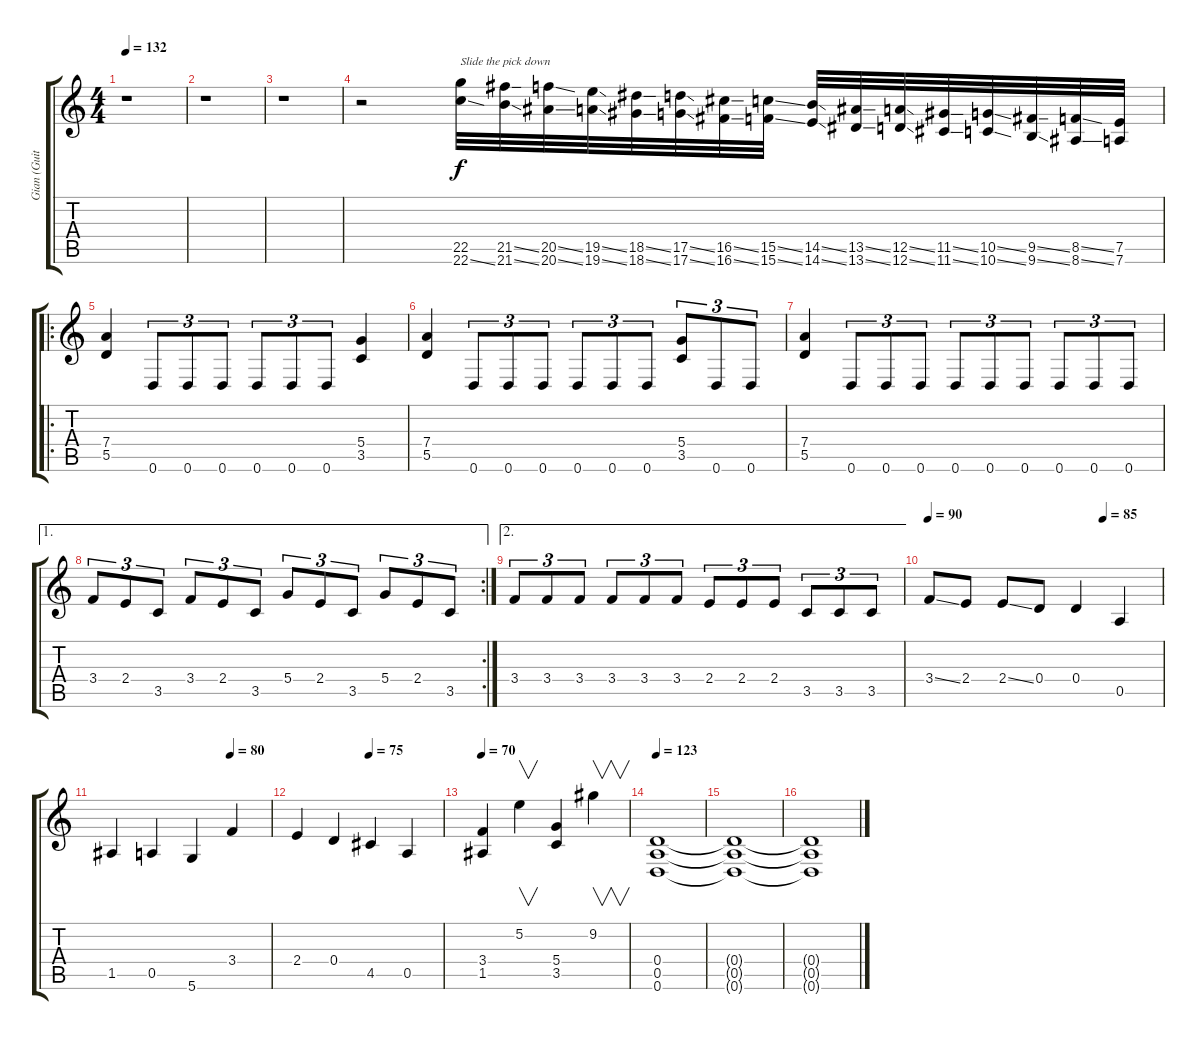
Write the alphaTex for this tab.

\track ("Gian (Guitar)" "Gian (Guit") {instrument overdrivenguitar}
\staff {score tabs}
\tuning (E4 B3 G3 D3 A2 D2) {hide}
\ts (4 4)
\tempo 132
\clef g2
\ks c
r.1{dy mp} |
r.1 |
r.1 |
r.2 (22.5 22.6{ss}).32{txt "Slide the pick down" dy f} (21.5{ss} 21.6{ss}).32 (20.5{ss} 20.6{ss}).32 (19.5{ss} 19.6{ss}).32 (18.5{ss} 18.6{ss}).32 (17.5{ss} 17.6{ss}).32 (16.5{ss} 16.6{ss}).32 (15.5{ss} 15.6{ss}).32 (14.5{ss} 14.6{ss}).32 (13.5{ss} 13.6{ss}).32 (12.5{ss} 12.6{ss}).32 (11.5{ss} 11.6{ss}).32 (10.5{ss} 10.6{ss}).32 (9.5{ss} 9.6{ss}).32 (8.5{ss} 8.6{ss}).32 (7.5 7.6).32 |
\ro
(7.4 5.5).4 0.6.8{tu (3 2)} 0.6.8{tu (3 2)} 0.6.8{tu (3 2)} 0.6.8{tu (3 2)} 0.6.8{tu (3 2)} 0.6.8{tu (3 2)} (5.4 3.5).4 |
(7.4 5.5).4 0.6.8{tu (3 2)} 0.6.8{tu (3 2)} 0.6.8{tu (3 2)} 0.6.8{tu (3 2)} 0.6.8{tu (3 2)} 0.6.8{tu (3 2)} (5.4 3.5).8{tu (3 2)} 0.6.8{tu (3 2)} 0.6.8{tu (3 2)} |
(7.4 5.5).4 0.6.8{tu (3 2)} 0.6.8{tu (3 2)} 0.6.8{tu (3 2)} 0.6.8{tu (3 2)} 0.6.8{tu (3 2)} 0.6.8{tu (3 2)} 0.6.8{tu (3 2)} 0.6.8{tu (3 2)} 0.6.8{tu (3 2)} |
\ae 1
\rc 2
3.4.8{tu (3 2)} 2.4.8{tu (3 2)} 3.5.8{tu (3 2)} 3.4.8{tu (3 2)} 2.4.8{tu (3 2)} 3.5.8{tu (3 2)} 5.4.8{tu (3 2)} 2.4.8{tu (3 2)} 3.5.8{tu (3 2)} 5.4.8{tu (3 2)} 2.4.8{tu (3 2)} 3.5.8{tu (3 2)} |
\ae 2
3.4.8{tu (3 2)} 3.4.8{tu (3 2)} 3.4.8{tu (3 2)} 3.4.8{tu (3 2)} 3.4.8{tu (3 2)} 3.4.8{tu (3 2)} 2.4.8{tu (3 2)} 2.4.8{tu (3 2)} 2.4.8{tu (3 2)} 3.5.8{tu (3 2)} 3.5.8{tu (3 2)} 3.5.8{tu (3 2)} |
\tempo 90
\tempo (85 0.75)
3.4{ss}.8 2.4.8 2.4{ss}.8 0.4.8 0.4.4 0.5.4 |
\tempo (80 0.75)
1.5.4 0.5.4 5.6.4 3.4.4 |
\tempo (75 0.5)
2.4.4 0.4.4 4.5.4 0.5.4 |
\tempo 70
(3.4 1.5).4 5.2.4{v instrument guitarharmonics} (5.4 3.5).4{instrument overdrivenguitar} 9.2.4{v instrument guitarharmonics} |
\tempo 123
(0.4 0.5 0.6).1{instrument overdrivenguitar} |
(0.4{t} 0.5{t} 0.6{t}).1 |
(0.4{t} 0.5{t} 0.6{t}).1
